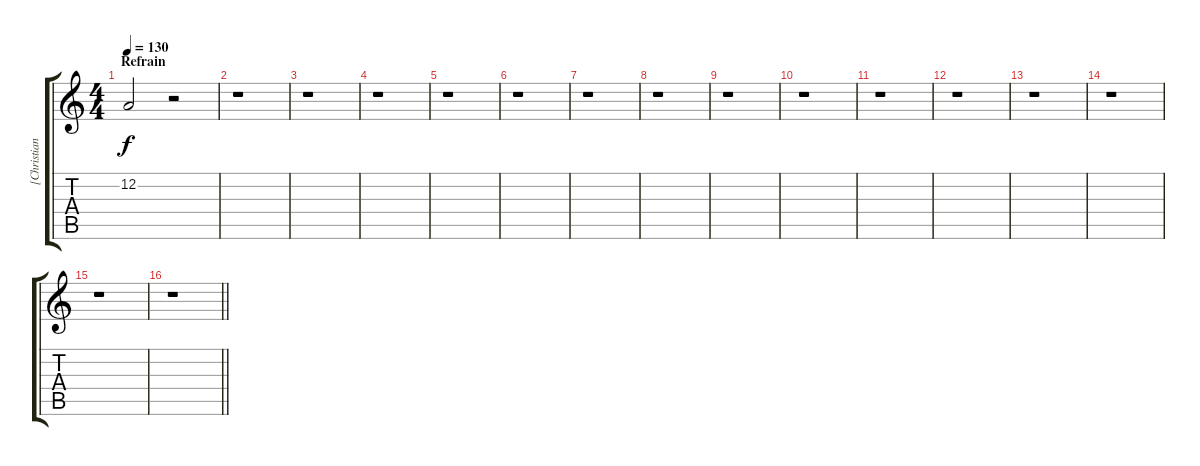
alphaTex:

\track ("[Christian Lorenz]  Keyboard" "[Christian") {instrument pad7halo}
\staff {score tabs}
\tuning (D4 A3 F3 C3 G2 C2) {hide}
\ts (4 4)
\section ("" "Refrain")
\tempo 130
\clef g2
\ks c
12.2.2{dy f} r.2 |
r.1 |
r.1 |
r.1 |
r.1 |
r.1 |
r.1 |
r.1 |
r.1 |
r.1 |
r.1 |
r.1 |
r.1 |
r.1 |
r.1 |
\barLineRight lightlight
r.1
